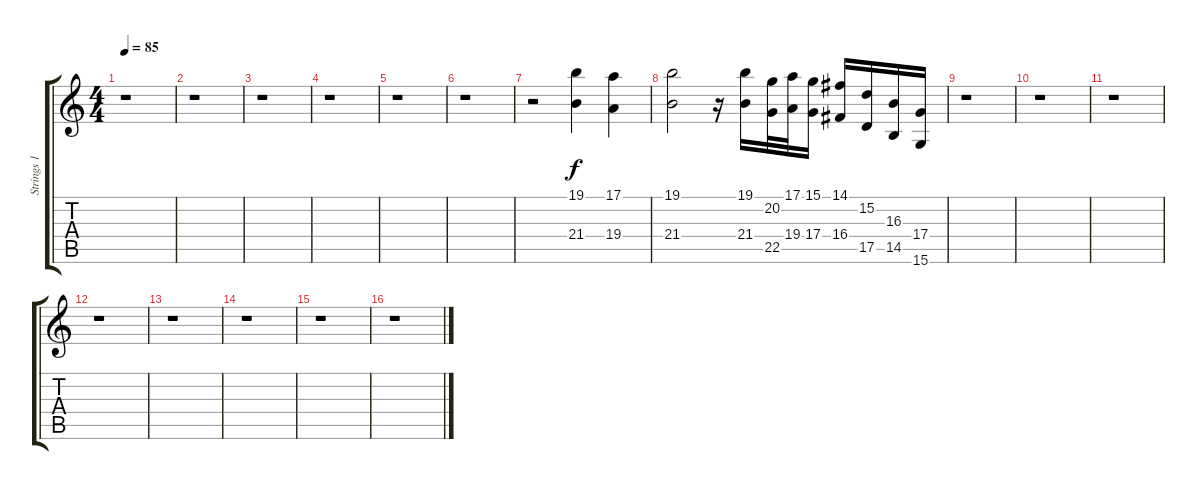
\track ("Strings 1" "Strings 1") {instrument stringensemble1}
\staff {score tabs}
\tuning (E4 B3 G3 D3 A2 E2) {hide}
\ts (4 4)
\tempo 85
\clef g2
\ks c
r.1{dy f} |
r.1 |
r.1 |
r.1 |
r.1 |
r.1 |
r.2 (19.1 21.4).4 (17.1 19.4).4 |
(19.1 21.4).2 r.16 (19.1 21.4).16 (20.2 22.5).32 (17.1 19.4).32 (15.1 17.4).16 (14.1 16.4).16 (15.2 17.5).16 (16.3 14.5).16 (17.4 15.6).16 |
r.1 |
r.1 |
r.1 |
r.1 |
r.1 |
r.1 |
r.1 |
r.1
